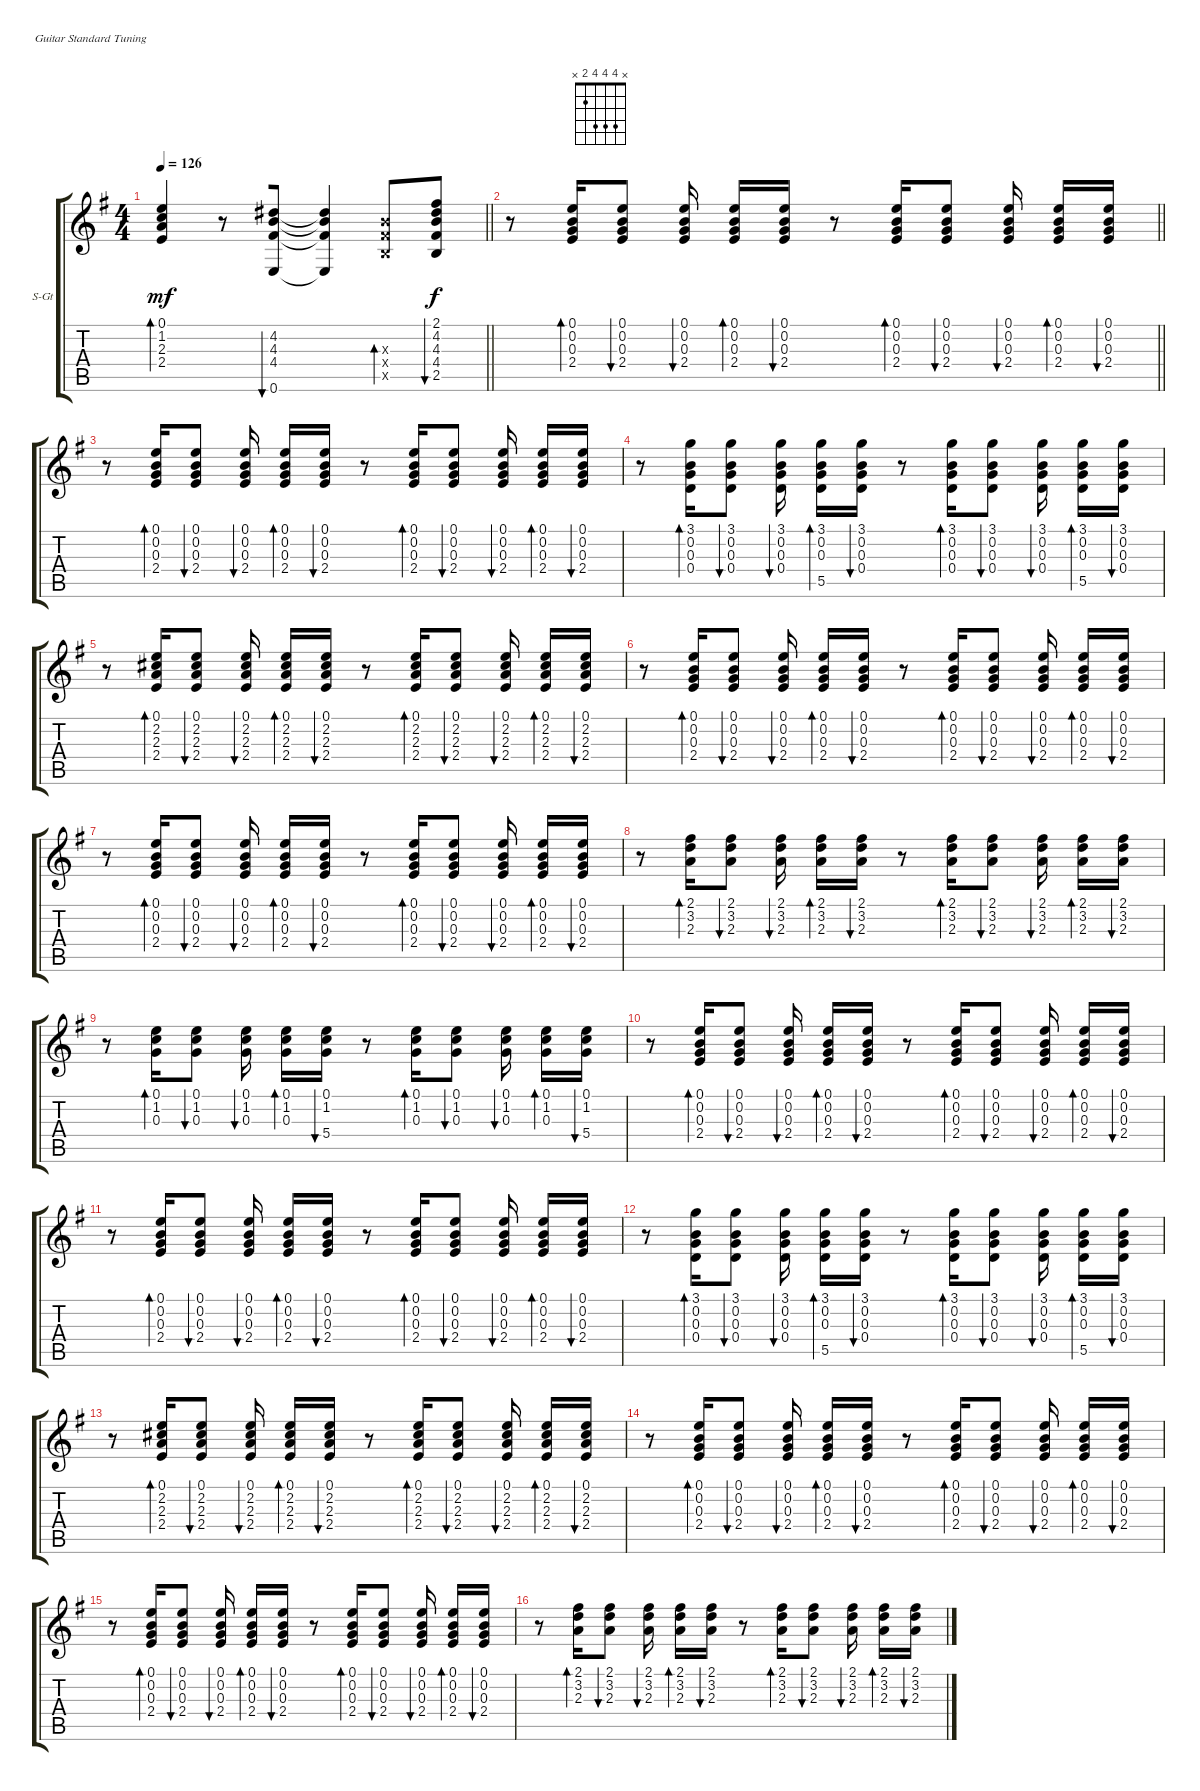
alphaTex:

\bracketExtendMode groupsimilarinstruments
\firstSystemTrackNameOrientation horizontal
\otherSystemsTrackNameOrientation horizontal
\track ("Гитара 2" "S-Gt") {instrument acousticguitarsteel}
\staff {score tabs}
\tuning (E4 B3 G3 D3 A2 E2)
\chord ("" x 1 2 2 0 x)
\chord ("" x 4 4 4 2 x)
\ts (4 4)
\tempo 126
\clef g2
\barLineRight lightlight
\ks eminor
(0.1 1.2 2.3 2.4).4{bd 60 ch "" dy mf beam merge} r.8 (4.2 4.3 4.4 0.6).8{bu 60 ch ""} (4.2{t} 4.3{t} 4.4{t} 0.6{t}).4{beam merge} (4.3{x} 4.4{x} 2.5{x}).8{bd 60} (2.1 4.2 4.3 4.4 2.5).8{bu 60 dy f} |
\section ("" "")
\barLineRight lightlight
r.8 (0.1 0.2 0.3 2.4).16{bd 60} (0.1 0.2 0.3 2.4).8{bu 60} (0.1 0.2 0.3 2.4).16{bu 60 beam split} (0.1 0.2 0.3 2.4).16{bd 60} (0.1 0.2 0.3 2.4).16{bu 60} r.8 (0.1 0.2 0.3 2.4).16{bd 60} (0.1 0.2 0.3 2.4).8{bu 60} (0.1 0.2 0.3 2.4).16{bu 60 beam split} (0.1 0.2 0.3 2.4).16{bd 60} (0.1 0.2 0.3 2.4).16{bu 60} |
\section ("" "")
r.8 (0.1 0.2 0.3 2.4).16{bd 60} (0.1 0.2 0.3 2.4).8{bu 60} (0.1 0.2 0.3 2.4).16{bu 60 beam split} (0.1 0.2 0.3 2.4).16{bd 60} (0.1 0.2 0.3 2.4).16{bu 60} r.8 (0.1 0.2 0.3 2.4).16{bd 60} (0.1 0.2 0.3 2.4).8{bu 60} (0.1 0.2 0.3 2.4).16{bu 60 beam split} (0.1 0.2 0.3 2.4).16{bd 60} (0.1 0.2 0.3 2.4).16{bu 60} |
r.8 (3.1 0.2 0.3 0.4).16{bd 60} (3.1 0.2 0.3 0.4).8{bu 60} (3.1 0.2 0.3 0.4).16{bu 60 beam split} (3.1 0.2 0.3 5.5).16{bd 60} (3.1 0.2 0.3 0.4).16{bu 60} r.8 (3.1 0.2 0.3 0.4).16{bd 60} (3.1 0.2 0.3 0.4).8{bu 60} (3.1 0.2 0.3 0.4).16{bu 60 beam split} (3.1 0.2 0.3 5.5).16{bd 60} (3.1 0.2 0.3 0.4).16{bu 60} |
r.8 (0.1 2.2 2.3 2.4).16{bd 60} (0.1 2.2 2.3 2.4).8{bu 60} (0.1 2.2 2.3 2.4).16{bu 60 beam split} (0.1 2.2 2.3 2.4).16{bd 60} (0.1 2.2 2.3 2.4).16{bu 60} r.8 (0.1 2.2 2.3 2.4).16{bd 60} (0.1 2.2 2.3 2.4).8{bu 60} (0.1 2.2 2.3 2.4).16{bu 60 beam split} (0.1 2.2 2.3 2.4).16{bd 60} (0.1 2.2 2.3 2.4).16{bu 60} |
r.8 (0.1 0.2 0.3 2.4).16{bd 60} (0.1 0.2 0.3 2.4).8{bu 60} (0.1 0.2 0.3 2.4).16{bu 60 beam split} (0.1 0.2 0.3 2.4).16{bd 60} (0.1 0.2 0.3 2.4).16{bu 60} r.8 (0.1 0.2 0.3 2.4).16{bd 60} (0.1 0.2 0.3 2.4).8{bu 60} (0.1 0.2 0.3 2.4).16{bu 60 beam split} (0.1 0.2 0.3 2.4).16{bd 60} (0.1 0.2 0.3 2.4).16{bu 60} |
r.8 (0.1 0.2 0.3 2.4).16{bd 60} (0.1 0.2 0.3 2.4).8{bu 60} (0.1 0.2 0.3 2.4).16{bu 60 beam split} (0.1 0.2 0.3 2.4).16{bd 60} (0.1 0.2 0.3 2.4).16{bu 60} r.8 (0.1 0.2 0.3 2.4).16{bd 60} (0.1 0.2 0.3 2.4).8{bu 60} (0.1 0.2 0.3 2.4).16{bu 60 beam split} (0.1 0.2 0.3 2.4).16{bd 60} (0.1 0.2 0.3 2.4).16{bu 60} |
r.8 (2.1 3.2 2.3).16{bd 60} (2.1 3.2 2.3).8{bu 60} (2.1 3.2 2.3).16{bu 60 beam split} (2.1 3.2 2.3).16{bd 60} (2.1 3.2 2.3).16{bu 60} r.8 (2.1 3.2 2.3).16{bd 60} (2.1 3.2 2.3).8{bu 60} (2.1 3.2 2.3).16{bu 60 beam split} (2.1 3.2 2.3).16{bd 60} (2.1 3.2 2.3).16{bu 60} |
r.8 (0.1 1.2 0.3).16{bd 60} (0.1 1.2 0.3).8{bu 60} (0.1 1.2 0.3).16{bu 60 beam split} (0.1 1.2 0.3).16{bd 60} (0.1 1.2 5.4).16{bu 60} r.8 (0.1 1.2 0.3).16{bd 60} (0.1 1.2 0.3).8{bu 60} (0.1 1.2 0.3).16{bu 60 beam split} (0.1 1.2 0.3).16{bd 60} (0.1 1.2 5.4).16{bu 60} |
r.8 (0.1 0.2 0.3 2.4).16{bd 60} (0.1 0.2 0.3 2.4).8{bu 60} (0.1 0.2 0.3 2.4).16{bu 60 beam split} (0.1 0.2 0.3 2.4).16{bd 60} (0.1 0.2 0.3 2.4).16{bu 60} r.8 (0.1 0.2 0.3 2.4).16{bd 60} (0.1 0.2 0.3 2.4).8{bu 60} (0.1 0.2 0.3 2.4).16{bu 60 beam split} (0.1 0.2 0.3 2.4).16{bd 60} (0.1 0.2 0.3 2.4).16{bu 60} |
r.8 (0.1 0.2 0.3 2.4).16{bd 60} (0.1 0.2 0.3 2.4).8{bu 60} (0.1 0.2 0.3 2.4).16{bu 60 beam split} (0.1 0.2 0.3 2.4).16{bd 60} (0.1 0.2 0.3 2.4).16{bu 60} r.8 (0.1 0.2 0.3 2.4).16{bd 60} (0.1 0.2 0.3 2.4).8{bu 60} (0.1 0.2 0.3 2.4).16{bu 60 beam split} (0.1 0.2 0.3 2.4).16{bd 60} (0.1 0.2 0.3 2.4).16{bu 60} |
r.8 (3.1 0.2 0.3 0.4).16{bd 60} (3.1 0.2 0.3 0.4).8{bu 60} (3.1 0.2 0.3 0.4).16{bu 60 beam split} (3.1 0.2 0.3 5.5).16{bd 60} (3.1 0.2 0.3 0.4).16{bu 60} r.8 (3.1 0.2 0.3 0.4).16{bd 60} (3.1 0.2 0.3 0.4).8{bu 60} (3.1 0.2 0.3 0.4).16{bu 60 beam split} (3.1 0.2 0.3 5.5).16{bd 60} (3.1 0.2 0.3 0.4).16{bu 60} |
r.8 (0.1 2.2 2.3 2.4).16{bd 60} (0.1 2.2 2.3 2.4).8{bu 60} (0.1 2.2 2.3 2.4).16{bu 60 beam split} (0.1 2.2 2.3 2.4).16{bd 60} (0.1 2.2 2.3 2.4).16{bu 60} r.8 (0.1 2.2 2.3 2.4).16{bd 60} (0.1 2.2 2.3 2.4).8{bu 60} (0.1 2.2 2.3 2.4).16{bu 60 beam split} (0.1 2.2 2.3 2.4).16{bd 60} (0.1 2.2 2.3 2.4).16{bu 60} |
r.8 (0.1 0.2 0.3 2.4).16{bd 60} (0.1 0.2 0.3 2.4).8{bu 60} (0.1 0.2 0.3 2.4).16{bu 60 beam split} (0.1 0.2 0.3 2.4).16{bd 60} (0.1 0.2 0.3 2.4).16{bu 60} r.8 (0.1 0.2 0.3 2.4).16{bd 60} (0.1 0.2 0.3 2.4).8{bu 60} (0.1 0.2 0.3 2.4).16{bu 60 beam split} (0.1 0.2 0.3 2.4).16{bd 60} (0.1 0.2 0.3 2.4).16{bu 60} |
r.8 (0.1 0.2 0.3 2.4).16{bd 60} (0.1 0.2 0.3 2.4).8{bu 60} (0.1 0.2 0.3 2.4).16{bu 60 beam split} (0.1 0.2 0.3 2.4).16{bd 60} (0.1 0.2 0.3 2.4).16{bu 60} r.8 (0.1 0.2 0.3 2.4).16{bd 60} (0.1 0.2 0.3 2.4).8{bu 60} (0.1 0.2 0.3 2.4).16{bu 60 beam split} (0.1 0.2 0.3 2.4).16{bd 60} (0.1 0.2 0.3 2.4).16{bu 60} |
r.8 (2.1 3.2 2.3).16{bd 60} (2.1 3.2 2.3).8{bu 60} (2.1 3.2 2.3).16{bu 60 beam split} (2.1 3.2 2.3).16{bd 60} (2.1 3.2 2.3).16{bu 60} r.8 (2.1 3.2 2.3).16{bd 60} (2.1 3.2 2.3).8{bu 60} (2.1 3.2 2.3).16{bu 60 beam split} (2.1 3.2 2.3).16{bd 60} (2.1 3.2 2.3).16{bu 60}
